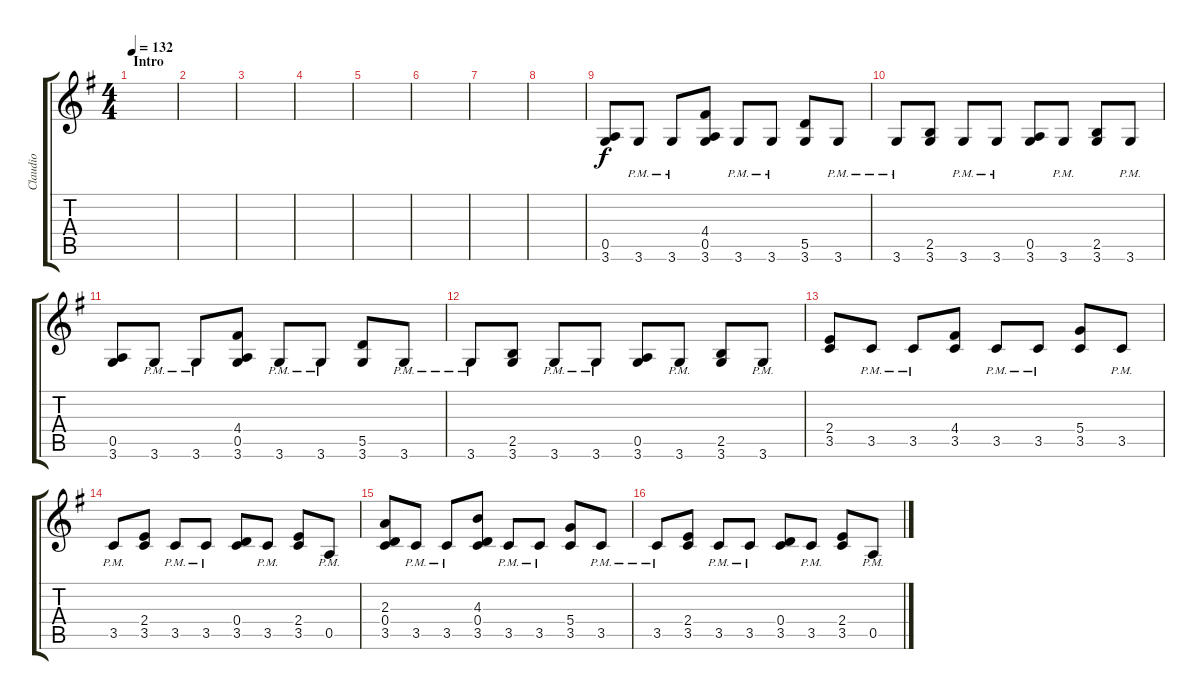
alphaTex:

\track ("Claudio" "Claudio") {instrument overdrivenguitar}
\staff {score tabs}
\tuning (E4 B3 G3 D3 A2 E2) {hide}
\ts (4 4)
\section ("" "Intro")
\tempo 132
\clef g2
\ks g
|
|
|
|
|
|
|
|
(0.5 3.6).8 3.6{pm}.8 3.6{pm}.8 (4.4 0.5 3.6).8 3.6{pm}.8 3.6{pm}.8 (5.5 3.6).8 3.6{pm}.8 |
3.6{pm}.8 (2.5 3.6).8 3.6{pm}.8 3.6{pm}.8 (0.5 3.6).8 3.6{pm}.8 (2.5 3.6).8 3.6{pm}.8 |
(0.5 3.6).8 3.6{pm}.8 3.6{pm}.8 (4.4 0.5 3.6).8 3.6{pm}.8 3.6{pm}.8 (5.5 3.6).8 3.6{pm}.8 |
3.6{pm}.8 (2.5 3.6).8 3.6{pm}.8 3.6{pm}.8 (0.5 3.6).8 3.6{pm}.8 (2.5 3.6).8 3.6{pm}.8 |
(2.4 3.5).8 3.5{pm}.8 3.5{pm}.8 (4.4 3.5).8 3.5{pm}.8 3.5{pm}.8 (5.4 3.5).8 3.5{pm}.8 |
3.5{pm}.8 (2.4 3.5).8 3.5{pm}.8 3.5{pm}.8 (0.4 3.5).8 3.5{pm}.8 (2.4 3.5).8 0.5{pm}.8 |
(2.3 0.4 3.5).8 3.5{pm}.8 3.5{pm}.8 (4.3 0.4 3.5).8 3.5{pm}.8 3.5{pm}.8 (5.4 3.5).8 3.5{pm}.8 |
3.5{pm}.8 (2.4 3.5).8 3.5{pm}.8 3.5{pm}.8 (0.4 3.5).8 3.5{pm}.8 (2.4 3.5).8 0.5{pm}.8
